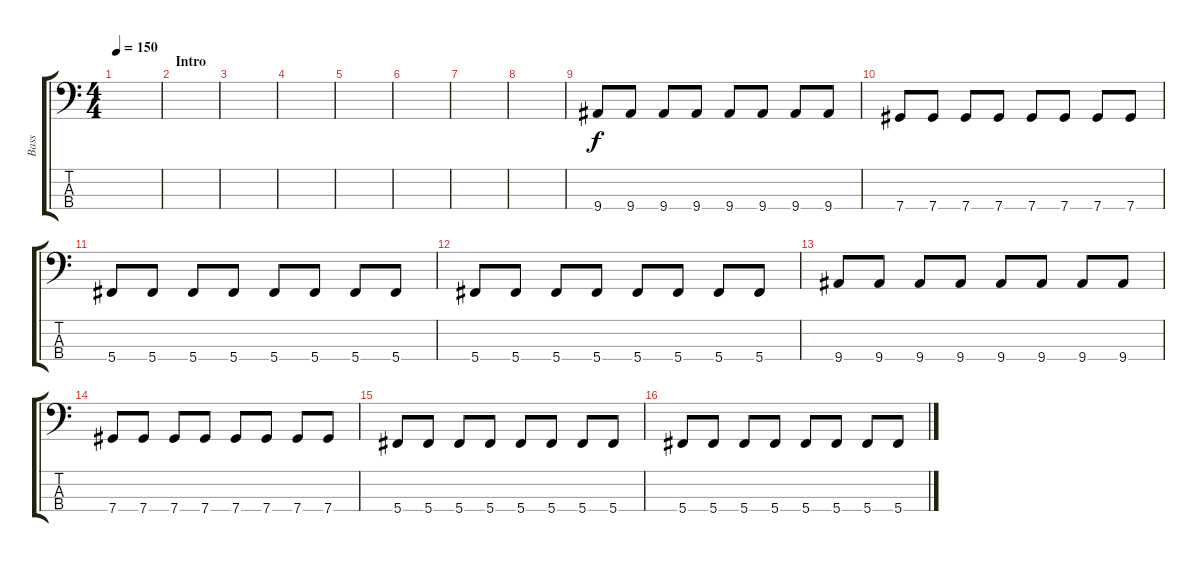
\track ("Bass" "Bass") {instrument electricbassfinger}
\staff {score tabs}
\tuning (Gb2 Db2 Ab1 Db1) {hide}
\ts (4 4)
\tempo 150
\clef f4
\ks c
|
\section ("" "Intro")
|
|
|
|
|
|
|
9.4.8 9.4.8 9.4.8 9.4.8 9.4.8 9.4.8 9.4.8 9.4.8 |
7.4.8 7.4.8 7.4.8 7.4.8 7.4.8 7.4.8 7.4.8 7.4.8 |
5.4.8 5.4.8 5.4.8 5.4.8 5.4.8 5.4.8 5.4.8 5.4.8 |
5.4.8 5.4.8 5.4.8 5.4.8 5.4.8 5.4.8 5.4.8 5.4.8 |
9.4.8 9.4.8 9.4.8 9.4.8 9.4.8 9.4.8 9.4.8 9.4.8 |
7.4.8 7.4.8 7.4.8 7.4.8 7.4.8 7.4.8 7.4.8 7.4.8 |
5.4.8 5.4.8 5.4.8 5.4.8 5.4.8 5.4.8 5.4.8 5.4.8 |
5.4.8 5.4.8 5.4.8 5.4.8 5.4.8 5.4.8 5.4.8 5.4.8
